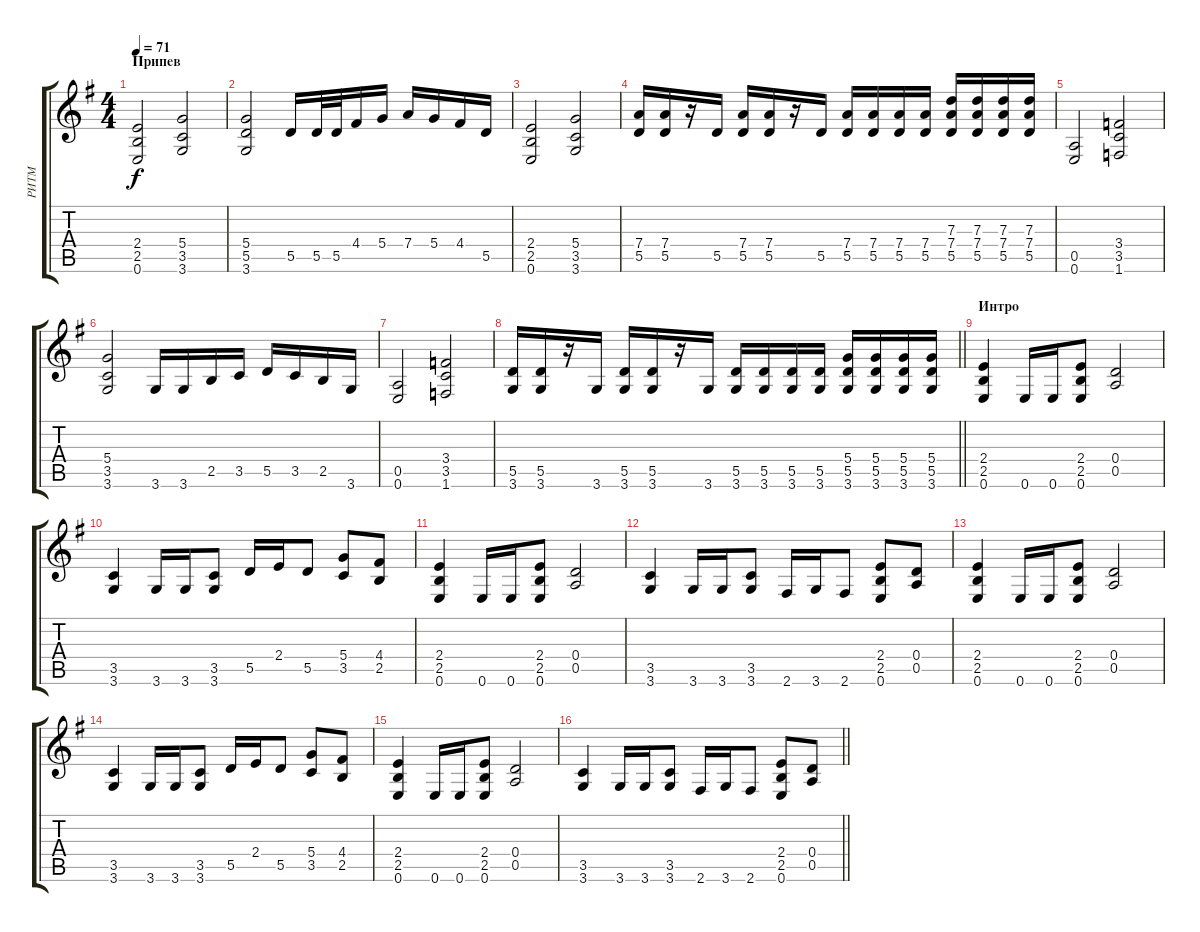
\track ("РИТМ" "РИТМ") {instrument distortionguitar}
\staff {score tabs}
\tuning (E4 B3 G3 D3 A2 E2) {hide}
\ts (4 4)
\section ("" "Припев")
\tempo 71
\clef g2
\ks eminor
(2.4 2.5 0.6).2{dy f} (5.4 3.5 3.6).2 |
(5.4 5.5 3.6).2 5.5.16 5.5.32 5.5.32 4.4.16 5.4.16 7.4.16 5.4.16 4.4.16 5.5.16 |
(2.4 2.5 0.6).2 (5.4 3.5 3.6).2 |
(7.4 5.5).16 (7.4 5.5).16 r.16 5.5.16 (7.4 5.5).16 (7.4 5.5).16 r.16 5.5.16 (7.4 5.5).16 (7.4 5.5).16 (7.4 5.5).16 (7.4 5.5).16 (7.3 7.4 5.5).16 (7.3 7.4 5.5).16 (7.3 7.4 5.5).16 (7.3 7.4 5.5).16 |
(0.5 0.6).2 (3.4 3.5 1.6).2 |
(5.4 3.5 3.6).2 3.6.16 3.6.16 2.5.16 3.5.16 5.5.16 3.5.16 2.5.16 3.6.16 |
(0.5 0.6).2 (3.4 3.5 1.6).2 |
\barLineRight lightlight
(5.5 3.6).16 (5.5 3.6).16 r.16 3.6.16 (5.5 3.6).16 (5.5 3.6).16 r.16 3.6.16 (5.5 3.6).16 (5.5 3.6).16 (5.5 3.6).16 (5.5 3.6).16 (5.4 5.5 3.6).16 (5.4 5.5 3.6).16 (5.4 5.5 3.6).16 (5.4 5.5 3.6).16 |
\section ("" "Интро")
(2.4 2.5 0.6).4 0.6.16 0.6.16 (2.4 2.5 0.6).8 (0.4 0.5).2 |
(3.5 3.6).4 3.6.16 3.6.16 (3.5 3.6).8 5.5.16 2.4.16 5.5.8 (5.4 3.5).8 (4.4 2.5).8 |
(2.4 2.5 0.6).4 0.6.16 0.6.16 (2.4 2.5 0.6).8 (0.4 0.5).2 |
(3.5 3.6).4 3.6.16 3.6.16 (3.5 3.6).8 2.6.16 3.6.16 2.6.8 (2.4 2.5 0.6).8 (0.4 0.5).8 |
(2.4 2.5 0.6).4 0.6.16 0.6.16 (2.4 2.5 0.6).8 (0.4 0.5).2 |
(3.5 3.6).4 3.6.16 3.6.16 (3.5 3.6).8 5.5.16 2.4.16 5.5.8 (5.4 3.5).8 (4.4 2.5).8 |
(2.4 2.5 0.6).4 0.6.16 0.6.16 (2.4 2.5 0.6).8 (0.4 0.5).2 |
\barLineRight lightlight
(3.5 3.6).4 3.6.16 3.6.16 (3.5 3.6).8 2.6.16 3.6.16 2.6.8 (2.4 2.5 0.6).8 (0.4 0.5).8
